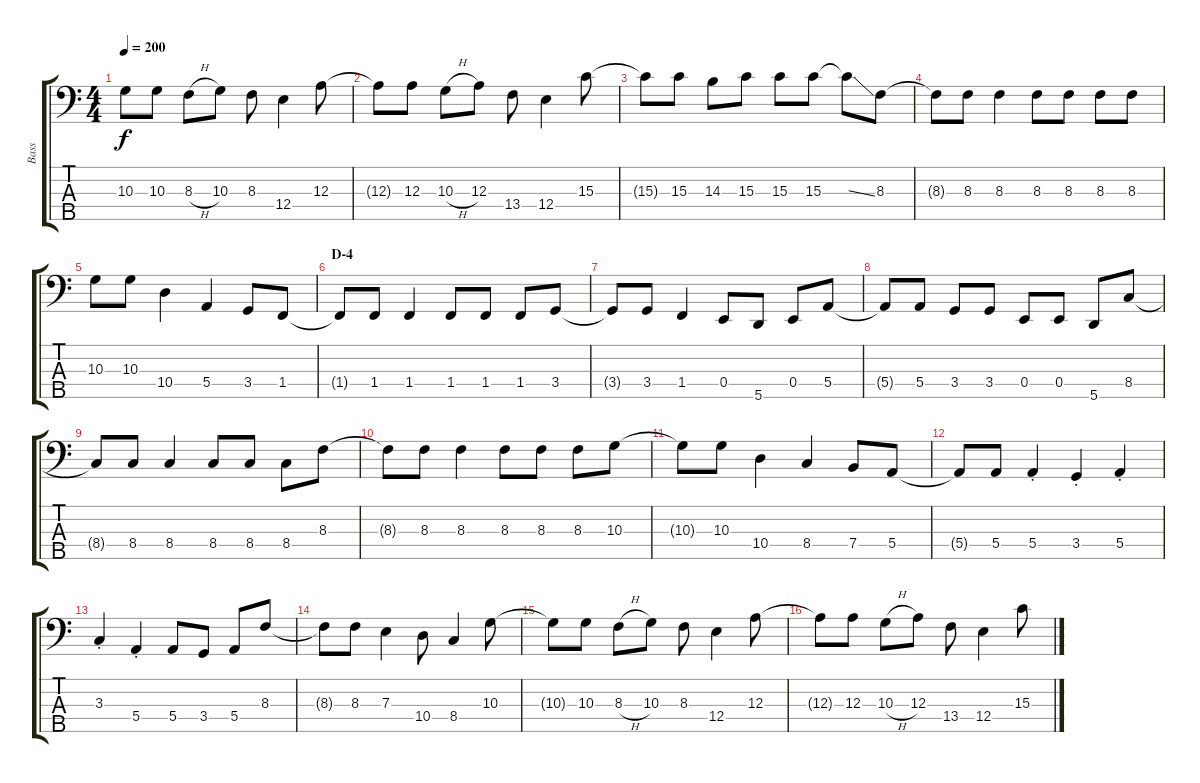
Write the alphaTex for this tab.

\track ("Bass" "Bass") {instrument electricbasspick}
\staff {score tabs}
\tuning (G2 D2 A1 E1 A0) {hide}
\ts (4 4)
\tempo 200
\clef f4
\ks c
10.3{t}.8{dy f} 10.3.8 8.3{h}.8 10.3.8 8.3.8 12.4.4 12.3.8 |
12.3{t}.8 12.3.8 10.3{h}.8 12.3.8 13.4.8 12.4.4 15.3.8 |
15.3{t}.8 15.3.8 14.3.8 15.3.8 15.3.8 15.3.8 15.3{ss t}.8 8.3.8 |
8.3{t}.8 8.3.8 8.3.4 8.3.8 8.3.8 8.3.8 8.3.8 |
10.3.8 10.3.8 10.4.4 5.4.4 3.4.8 1.4.8 |
\section ("" "D-4")
1.4{t}.8 1.4.8 1.4.4 1.4.8 1.4.8 1.4.8 3.4.8 |
3.4{t}.8 3.4.8 1.4.4 0.4.8 5.5.8 0.4.8 5.4.8 |
5.4{t}.8 5.4.8 3.4.8 3.4.8 0.4.8 0.4.8 5.5.8 8.4.8 |
8.4{t}.8 8.4.8 8.4.4 8.4.8 8.4.8 8.4.8 8.3.8 |
8.3{t}.8 8.3.8 8.3.4 8.3.8 8.3.8 8.3.8 10.3.8 |
10.3{t}.8 10.3.8 10.4.4 8.4.4 7.4.8 5.4.8 |
5.4{t}.8 5.4.8 5.4{st}.4 3.4{st}.4 5.4{st}.4 |
3.3{st}.4 5.4{st}.4 5.4.8 3.4.8 5.4.8 8.3.8 |
8.3{t}.8 8.3.8 7.3.4 10.4.8 8.4.4 10.3.8 |
10.3{t}.8 10.3.8 8.3{h}.8 10.3.8 8.3.8 12.4.4 12.3.8 |
12.3{t}.8 12.3.8 10.3{h}.8 12.3.8 13.4.8 12.4.4 15.3.8
